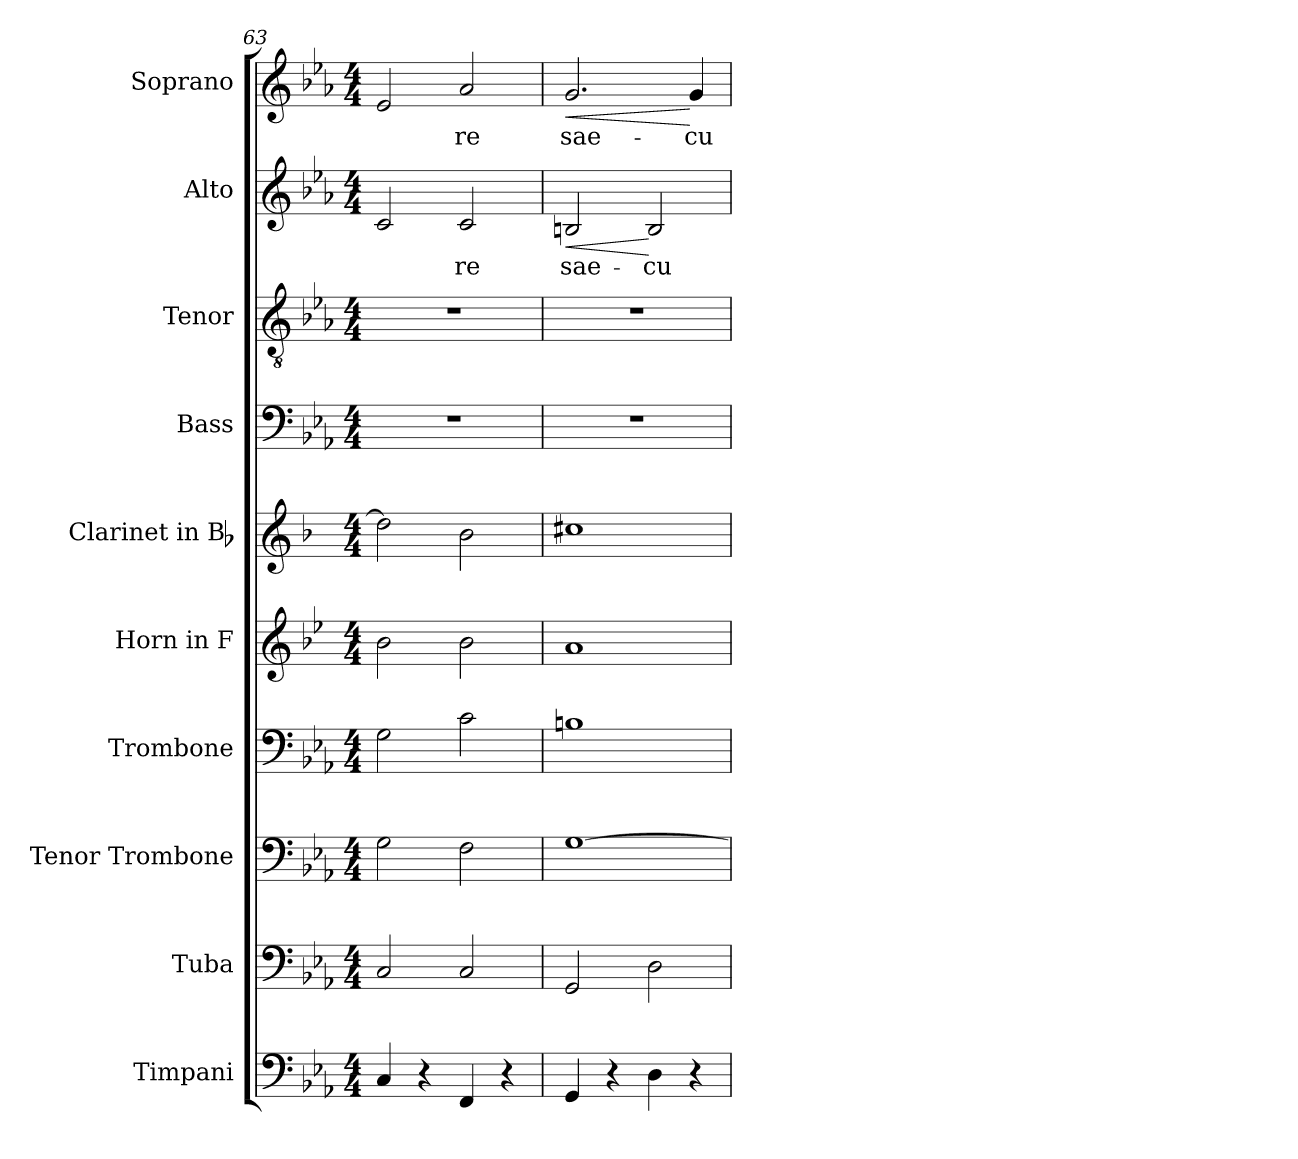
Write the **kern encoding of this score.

**kern	**kern	**kern	**kern	**kern	**kern	**kern	**kern	**kern	**text	**dynam	**kern	**text	**dynam
*part10	*part9	*part8	*part7	*part6	*part5	*part4	*part3	*part2	*part2	*part2	*part1	*part1	*part1
*staff10	*staff9	*staff8	*staff7	*staff6	*staff5	*staff4	*staff3	*staff2	*staff2	*staff2	*staff1	*staff1	*staff1
*I"Timpani	*I"Tuba	*I"Tenor Trombone	*I"Trombone	*I"Horn in F	*I"Clarinet in Bb	*I"Bass	*I"Tenor	*I"Alto	*	*	*I"Soprano	*	*
*I'Timp.	*I'Tba.	*I'Ten. Tbn.	*I'Tbn.	*I'Hn.	*I'Cl.	*I'B.	*I'T.	*I'A.	*	*	*I'S.	*	*
*clefF4	*clefF4	*clefF4	*clefF4	*clefG2	*clefG2	*clefF4	*clefGv2	*clefG2	*	*	*clefG2	*	*
*	*	*	*	*ITrd4c7	*ITrd1c2	*	*ITrd7c12	*	*	*	*	*	*
*k[b-e-a-]	*k[b-e-a-]	*k[b-e-a-]	*k[b-e-a-]	*k[b-e-a-]	*k[b-e-a-]	*k[b-e-a-]	*k[b-e-a-]	*k[b-e-a-]	*	*	*k[b-e-a-]	*	*
*c:	*c:	*c:	*c:	*c:	*c:	*c:	*c:	*c:	*	*	*c:	*	*
*M4/4	*M4/4	*M4/4	*M4/4	*M4/4	*M4/4	*M4/4	*M4/4	*M4/4	*	*	*M4/4	*	*
=63	=63	=63	=63	=63	=63	=63	=63	=63	=63	=63	=63	=63	=63
4Ci/	2Ci/	2Gi\	2Gi\	2e-i\	2cci\]	1r	1r	2ci/	.	.	2e-i/	.	.
4r	.	.	.	.	.	.	.	.	.	.	.	.	.
!	!	!	!	!	!	!	!	!	!LO:LY:b:color=#000000	!	!	!	!
!	!	!	!	!	!	!	!	!	!	!	!	!LO:LY:b:color=#000000	!
4FFi/	2Ci/	2Fi\	2ci\	2e-i\	2a-i\	.	.	2ci/	re	.	2a-i/	-re	.
4r	.	.	.	.	.	.	.	.	.	.	.	.	.
!!LO:PB:g=z
=64	=64	=64	=64	=64	=64	=64	=64	=64	=64	=64	=64	=64	=64
!	!	!	!	!	!	!	!	!	!LO:LY:b:color=#000000	!LO:HP:b	!	!	!
!	!	!	!	!	!	!	!	!	!	!	!	!LO:LY:b:color=#000000	!LO:HP:b
4GGi/	2GGi/	[>1Gi	1Bni	1di	1bni	1r	1r	2Bni/	sae-	<	2.gi/	sae-	<
4r	.	.	.	.	.	.	.	.	.	.	.	.	.
!	!	!	!	!	!	!	!	!	!LO:LY:b:color=#000000	!	!	!	!
4Di\	2Di\	.	.	.	.	.	.	2Bi/	-cu-	[	.	.	.
!	!	!	!	!	!	!	!	!	!	!	!	!LO:LY:b:color=#000000	!
4r	.	.	.	.	.	.	.	.	.	.	4gi/	-cu-	[
=	=	=	=	=	=	=	=	=	=	=	=	=	=
*-	*-	*-	*-	*-	*-	*-	*-	*-	*-	*-	*-	*-	*-
